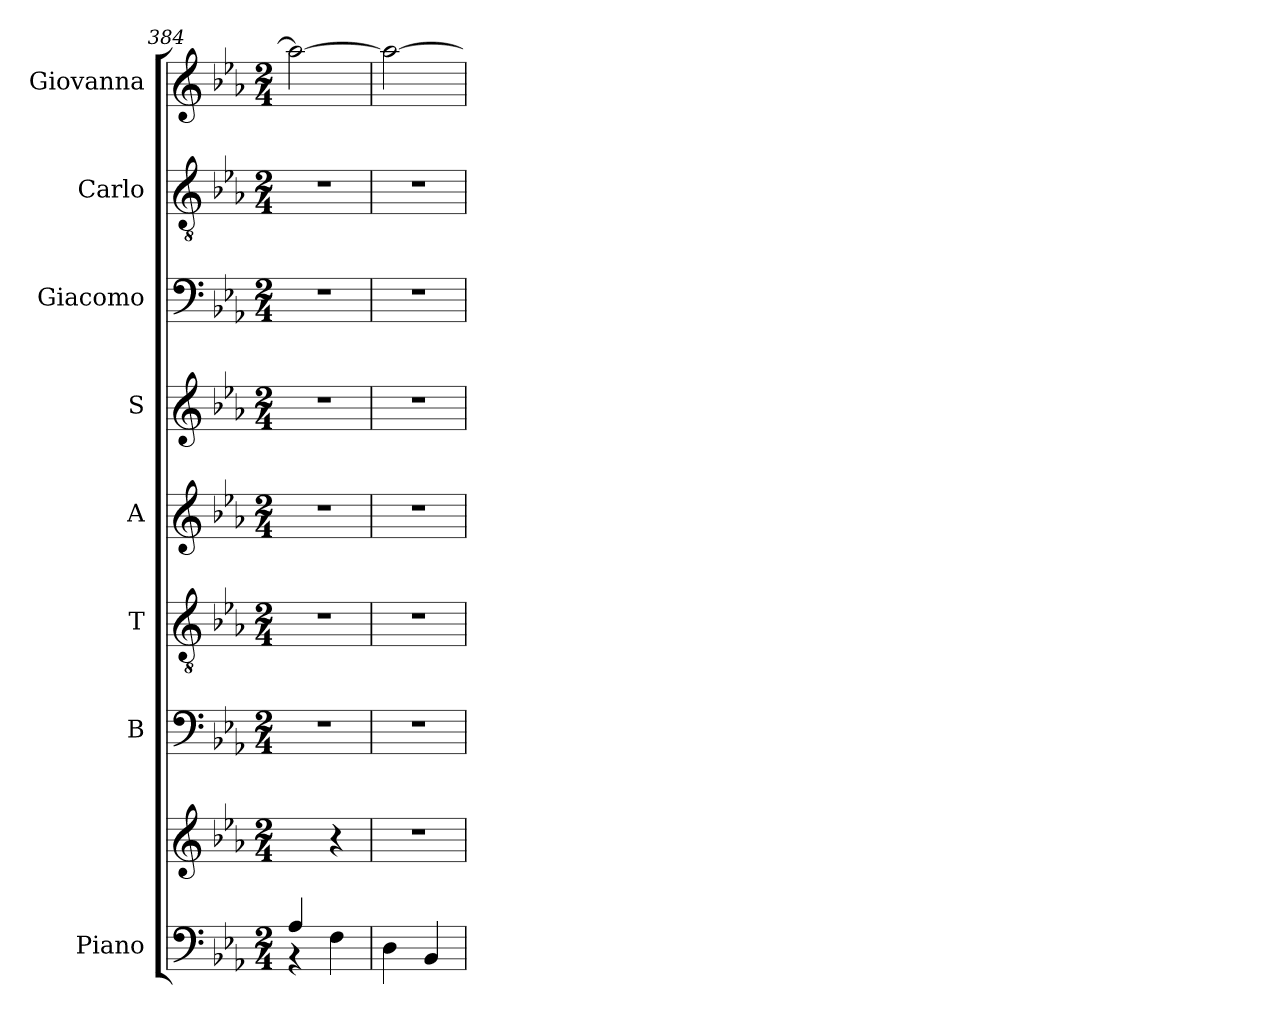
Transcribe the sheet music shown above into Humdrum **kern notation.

**kern	**kern	**kern	**kern	**kern	**kern	**kern	**kern	**kern
*part8	*part8	*part7	*part6	*part5	*part4	*part3	*part2	*part1
*staff9	*staff8	*staff7	*staff6	*staff5	*staff4	*staff3	*staff2	*staff1
*I"Piano	*	*I"B	*I"T	*I"A	*I"S	*I"Giacomo	*I"Carlo	*I"Giovanna
*I'Pno	*	*I'B	*I'T	*I'A	*I'S	*	*	*
*clefF4	*clefG2	*clefF4	*clefGv2	*clefG2	*clefG2	*clefF4	*clefGv2	*clefG2
*k[b-e-a-]	*k[b-e-a-]	*k[b-e-a-]	*k[b-e-a-]	*k[b-e-a-]	*k[b-e-a-]	*k[b-e-a-]	*k[b-e-a-]	*k[b-e-a-]
*M2/4	*M2/4	*M2/4	*M2/4	*M2/4	*M2/4	*M2/4	*M2/4	*M2/4
=384	=384	=384	=384	=384	=384	=384	=384	=384
*^	*	*	*	*	*	*	*	*
4A-/	4r	4ryy	2r	2r	2r	2r	2r	2r	2aa-\_
4ryy	4F\	4r	.	.	.	.	.	.	.
*v	*v	*	*	*	*	*	*	*	*
=385	=385	=385	=385	=385	=385	=385	=385	=385
4D\	2r	2r	2r	2r	2r	2r	2r	2aa-\_
4BB-/	.	.	.	.	.	.	.	.
=	=	=	=	=	=	=	=	=
*-	*-	*-	*-	*-	*-	*-	*-	*-
